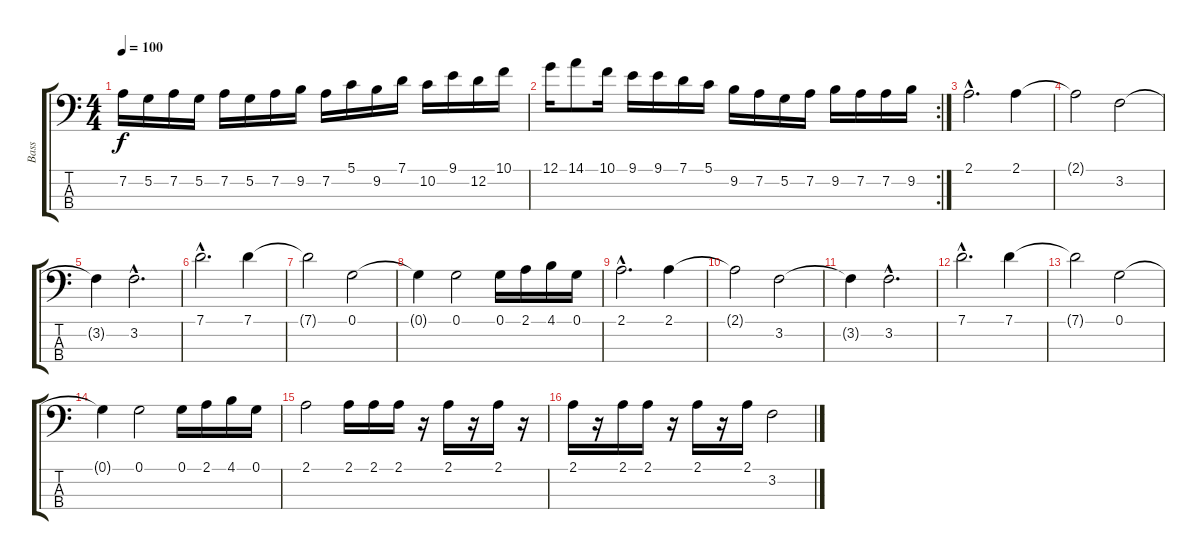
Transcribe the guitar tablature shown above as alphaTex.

\track ("Bass" "Bass") {instrument electricbassfinger}
\staff {score tabs}
\tuning (G2 D2 A1 E1) {hide}
\ts (4 4)
\tempo 100
\clef f4
\ks c
7.2.16{dy f} 5.2.16 7.2.16 5.2.16 7.2.16 5.2.16 7.2.16 9.2.16 7.2.16 5.1.16 9.2.16 7.1.16 10.2.16 9.1.16 12.2.16 10.1.16 |
\rc 2
12.1.16 14.1.8 10.1.16 9.1.16 9.1.16 7.1.16 5.1.16 9.2.16 7.2.16 5.2.16 7.2.16 9.2.16 7.2.16 7.2.16 9.2.16 |
2.1{hac}.2{d} 2.1.4 |
2.1{t}.2 3.2.2 |
3.2{t}.4 3.2{hac}.2{d} |
7.1{hac}.2{d} 7.1.4 |
7.1{t}.2 0.1.2 |
0.1{t}.4 0.1.2 0.1.16 2.1.16 4.1.16 0.1.16 |
2.1{hac}.2{d} 2.1.4 |
2.1{t}.2 3.2.2 |
3.2{t}.4 3.2{hac}.2{d} |
7.1{hac}.2{d} 7.1.4 |
7.1{t}.2 0.1.2 |
0.1{t}.4 0.1.2 0.1.16 2.1.16 4.1.16 0.1.16 |
2.1.2 2.1.16 2.1.16 2.1.16 r.16 2.1.16 r.16 2.1.16 r.16 |
2.1.16 r.16 2.1.16 2.1.16 r.16 2.1.16 r.16 2.1.16 3.2.2
